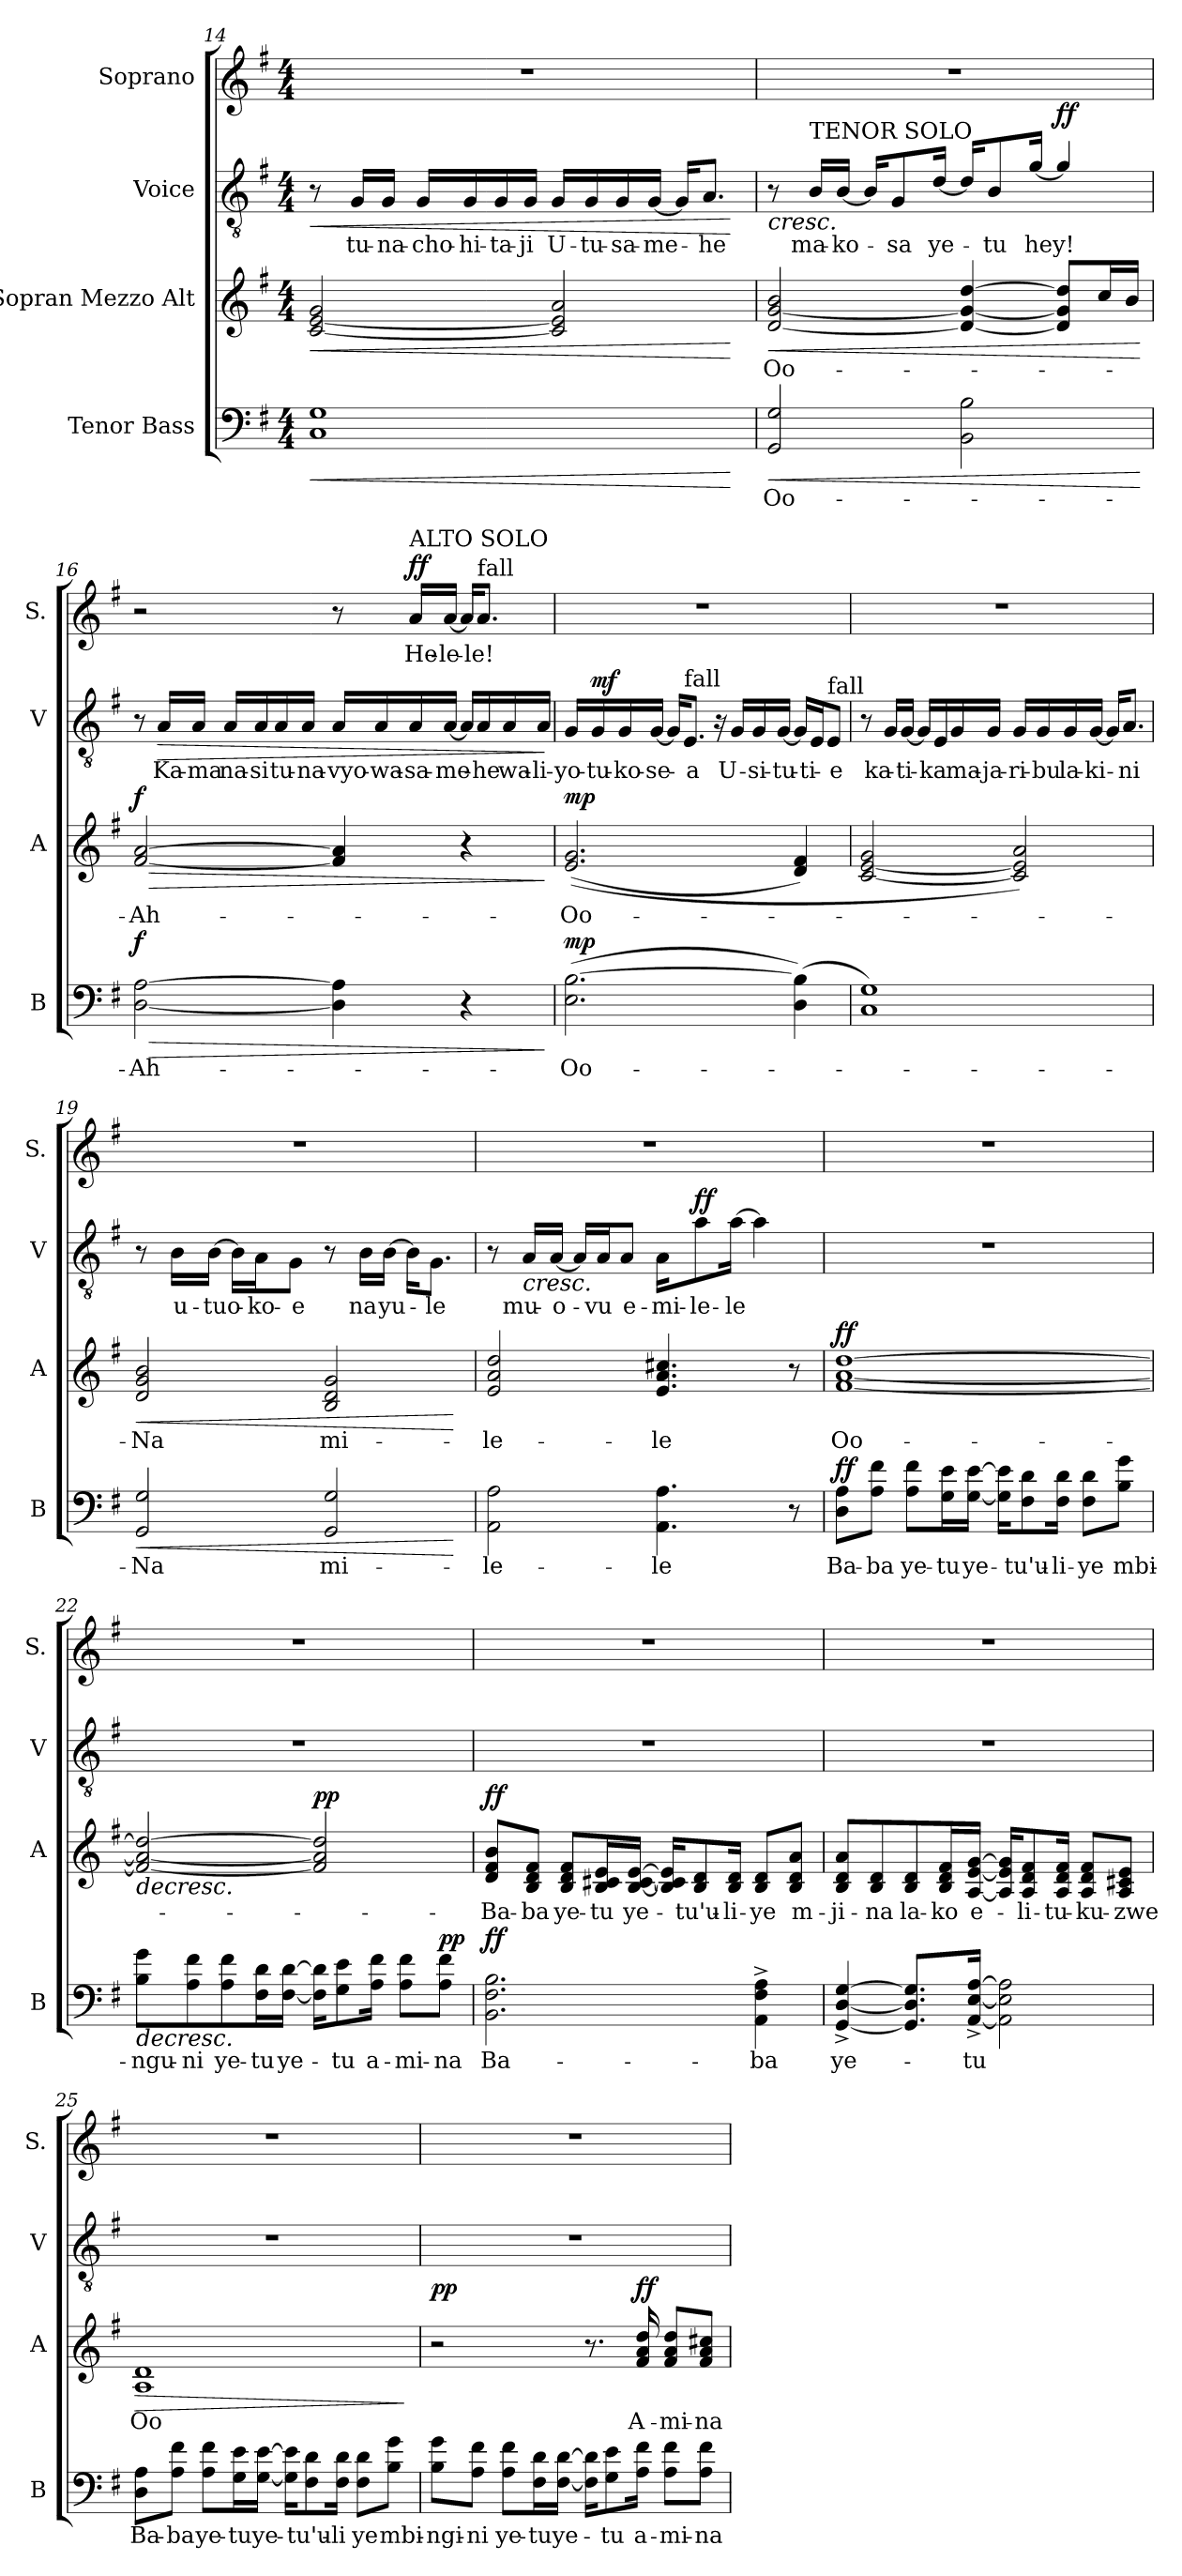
**kern	**text	**dynam	**kern	**text	**dynam	**kern	**text	**dynam	**kern	**text	**dynam
*part4	*part4	*part4	*part3	*part3	*part3	*part2	*part2	*part2	*part1	*part1	*part1
*staff4	*staff4	*staff4	*staff3	*staff3	*staff3	*staff2	*staff2	*staff2	*staff1	*staff1	*staff1
*I"Tenor Bass	*	*	*I"Sopran Mezzo Alt	*	*	*I"Voice	*	*	*I"Soprano	*	*
*I'B	*	*	*I'A	*	*	*I'V	*	*	*I'S.	*	*
*clefF4	*	*	*clefG2	*	*	*clefGv2	*	*	*clefG2	*	*
*k[f#]	*	*	*k[f#]	*	*	*k[f#]	*	*	*k[f#]	*	*
*M4/4	*	*	*M4/4	*	*	*M4/4	*	*	*M4/4	*	*
=14	=14	=14	=14	=14	=14	=14	=14	=14	=14	=14	=14
!	!	!LO:HP:b	!	!	!LO:HP:b	!	!	!LO:HP:b	!	!	!
1C 1G	.	<	[2c/ [2e/ 2g/	.	<	8r	.	<	1r	.	.
.	.	.	.	.	.	16G/LL	tu-	.	.	.	.
.	.	.	.	.	.	16G/JJ	-na-	.	.	.	.
.	.	.	.	.	.	16G/LL	-cho-	.	.	.	.
.	.	.	.	.	.	16G/	-hi-	.	.	.	.
.	.	.	.	.	.	16G/	-ta-	.	.	.	.
.	.	.	.	.	.	16G/JJ	-ji	.	.	.	.
.	.	.	2c/] 2e/] 2a/	.	.	16G/LL	U-	.	.	.	.
.	.	.	.	.	.	16G/	-tu-	.	.	.	.
.	.	.	.	.	.	16G/	-sa-	.	.	.	.
.	.	.	.	.	.	[16G/JJ	-me-	.	.	.	.
.	.	.	.	.	.	16G/KL]	.	.	.	.	.
.	.	.	.	.	.	8.A/J	he	.	.	.	.
.	.	[	.	.	[	.	.	[	.	.	.
!!LO:LB:g=z
=15	=15	=15	=15	=15	=15	=15	=15	=15	=15	=15	=15
!	!	!LO:HP:b	!	!	!LO:HP:b	!	!	!LO:HP:b	!	!	!
2GG/ 2G/	-Oo-	<	[2d/ [2g/ 2b/	Oo-	<	8r	.	<	1r	.	.
!	!	!	!	!	!	!LO:TX:a:t=TENOR SOLO	!	!	!	!	!
.	.	.	.	.	.	16B/LL	ma-	.	.	.	.
.	.	.	.	.	.	[16B/JJ	-ko-	.	.	.	.
.	.	.	.	.	.	16B/KL]	.	.	.	.	.
.	.	.	.	.	.	8G/	-sa	.	.	.	.
.	.	.	.	.	.	[16d/Jk	ye-	.	.	.	.
2BB\ 2B\	.	.	4d/_ 4g/_ [4dd/	.	.	16d/KL]	.	.	.	.	.
.	.	.	.	.	.	8B/	-tu	.	.	.	.
.	.	.	.	.	.	[16g/Jk	hey!	.	.	.	.
!	!	!	!	!	!	!	!	!LO:DY:a	!	!	!
.	.	.	8d/] 8g/] 8dd/]L	.	.	4g/]	.	ff	.	.	.
.	.	.	16cc/L	.	.	.	.	.	.	.	.
.	.	.	16b/JJ	.	.	.	.	.	.	.	.
.	.	[	.	.	[	.	.	[	.	.	.
=16	=16	=16	=16	=16	=16	=16	=16	=16	=16	=16	=16
!	!	!LO:HP:b	!	!	!LO:HP:b	!	!	!	!	!	!
!	!	!LO:DY:n=1:a	!	!	!LO:DY:n=1:a	!	!	!	!	!	!
[2D\ [2A\	Ah-	> f	[2f#/ [2a/	-Ah-	> f	8r	.	.	2r	.	.
!	!	!	!	!	!	!	!	!LO:HP:b	!	!	!
.	.	.	.	.	.	16A/LL	Ka-	>	.	.	.
.	.	.	.	.	.	16A/JJ	-ma	.	.	.	.
.	.	.	.	.	.	16A/LL	na-	.	.	.	.
.	.	.	.	.	.	16A/	-si	.	.	.	.
.	.	.	.	.	.	16A/	tu-	.	.	.	.
.	.	.	.	.	.	16A/JJ	-na-	.	.	.	.
4D\] 4A\]	.	.	4f#/] 4a/]	.	.	16A/LL	vyo-	.	8r	.	.
.	.	.	.	.	.	16A/	-wa-	.	.	.	.
!	!	!	!	!	!	!	!	!	!LO:TX:a:t=ALTO SOLO	!	!
!	!	!	!	!	!	!	!	!	!	!	!LO:DY:a
.	.	.	.	.	.	16A/	-sa-	.	16a/LL	He-	ff
.	.	.	.	.	.	[16A/JJ	-me-	.	[16a/JJ	-le-	.
4r	.	.	4r	.	.	16A/LL]	.	.	16a/KL]	.	.
!	!	!	!	!	!	!	!	!	!LO:TX:a:t=fall	!	!
.	.	.	.	.	.	16A/	he	.	8.a/J	-le!	.
.	.	.	.	.	.	16A/	wa-	.	.	.	.
.	.	.	.	.	.	16A/JJ	-li-	.	.	.	.
.	.	]	.	.	]	.	.	]	.	.	.
!!LO:LB:g=z
=17	=17	=17	=17	=17	=17	=17	=17	=17	=17	=17	=17
!	!	!LO:DY:a	!	!	!LO:DY:a	!	!	!	!	!	!
(2.E\ [2.B\	Oo-	mp	((2.e/ 2.g/	Oo-	mp	16G/LL	-yo-	.	1r	.	.
!	!	!	!	!	!	!	!	!LO:DY:a	!	!	!
.	.	.	.	.	.	16G/	-tu-	mf	.	.	.
.	.	.	.	.	.	16G/	-ko-	.	.	.	.
.	.	.	.	.	.	[16G/JJ	-se-	.	.	.	.
.	.	.	.	.	.	16G/KL]	.	.	.	.	.
!	!	!	!	!	!	!LO:TX:a:t=fall	!	!	!	!	!
.	.	.	.	.	.	8.E/J	-a	.	.	.	.
.	.	.	.	.	.	16r	.	.	.	.	.
.	.	.	.	.	.	16G/LL	U-	.	.	.	.
.	.	.	.	.	.	16G/	-si-	.	.	.	.
.	.	.	.	.	.	[16G/JJ	-tu-	.	.	.	.
(4D\ 4B\])	.	.	4d/ 4f#/)	.	.	16G/LL]	.	.	.	.	.
.	.	.	.	.	.	16E/J	ti-	.	.	.	.
!	!	!	!	!	!	!LO:TX:a:t=fall	!	!	!	!	!
.	.	.	.	.	.	8E/J	-e	.	.	.	.
=18	=18	=18	=18	=18	=18	=18	=18	=18	=18	=18	=18
1C 1G)	.	.	[2c/ [2e/ 2g/	.	.	8r	.	.	1r	.	.
.	.	.	.	.	.	16G/LL	ka-	.	.	.	.
.	.	.	.	.	.	[16G/JJ	-ti-	.	.	.	.
.	.	.	.	.	.	16G/LL]	.	.	.	.	.
.	.	.	.	.	.	16E/	-ka	.	.	.	.
.	.	.	.	.	.	16G/	ma-	.	.	.	.
.	.	.	.	.	.	16G/JJ	-ja-	.	.	.	.
.	.	.	2c/] 2e/] 2a/)	.	.	16G/LL	-ri-	.	.	.	.
.	.	.	.	.	.	16G/	-bu	.	.	.	.
.	.	.	.	.	.	16G/	la-	.	.	.	.
.	.	.	.	.	.	[16G/JJ	-ki-	.	.	.	.
.	.	.	.	.	.	16G/KL]	.	.	.	.	.
.	.	.	.	.	.	8.A/J	-ni	.	.	.	.
!!LO:PB:g=z
=19	=19	=19	=19	=19	=19	=19	=19	=19	=19	=19	=19
!	!	!LO:HP:b	!	!	!LO:HP:b	!	!	!	!	!	!
2GG/ 2G/	Na	<	2d/ 2g/ 2b/	Na	<	8r	.	.	1r	.	.
.	.	.	.	.	.	16B\LL	u-	.	.	.	.
.	.	.	.	.	.	[16B\JJ	-tuo-	.	.	.	.
.	.	.	.	.	.	16B\LL]	.	.	.	.	.
.	.	.	.	.	.	16A\J	-ko-	.	.	.	.
.	.	.	.	.	.	8G\J	-e	.	.	.	.
2GG/ 2G/	mi-	.	2B/ 2d/ 2g/	mi-	.	8r	.	.	.	.	.
.	.	.	.	.	.	16B\LL	na	.	.	.	.
.	.	.	.	.	.	[16B\JJ	yu-	.	.	.	.
.	.	.	.	.	.	16B\KL]	.	.	.	.	.
.	.	.	.	.	.	8.G\J	-le	.	.	.	.
.	.	[	.	.	[	.	.	.	.	.	.
=20	=20	=20	=20	=20	=20	=20	=20	=20	=20	=20	=20
2AA\ 2A\	-le-	.	2e/ 2a/ 2dd/	-le-	.	8r	.	.	1r	.	.
!	!	!	!	!	!	!	!	!LO:HP:b	!	!	!
.	.	.	.	.	.	16A/LL	mu-	<	.	.	.
.	.	.	.	.	.	[16A/JJ	-o-	.	.	.	.
.	.	.	.	.	.	16A/LL]	.	.	.	.	.
.	.	.	.	.	.	16A/J	-vu	.	.	.	.
.	.	.	.	.	.	8A/J	e-	.	.	.	.
4.AA\ 4.A\	-le	.	4.e/ 4.a/ 4.cc#X/	-le	.	16A\KL	-mi-	.	.	.	.
!	!	!	!	!	!	!	!	!LO:DY:a	!	!	!
.	.	.	.	.	.	8a\	-le-	ff	.	.	.
.	.	.	.	.	.	[16a\Jk	-le	.	.	.	.
.	.	.	.	.	.	4a\]	.	.	.	.	.
8r	.	.	8r	.	.	.	.	.	.	.	.
.	.	.	.	.	.	.	.	[	.	.	.
!!LO:LB:g=z
=21	=21	=21	=21	=21	=21	=21	=21	=21	=21	=21	=21
!	!	!LO:DY:a	!	!	!LO:DY:a	!	!	!	!	!	!
8D\ 8A\L	Ba-	ff	[1f# [1a [1dd	Oo-	ff	1r	.	.	1r	.	.
8A\ 8f#\J	-ba	.	.	.	.	.	.	.	.	.	.
8A\ 8f#\L	ye-	.	.	.	.	.	.	.	.	.	.
16G\ 16e\L	-tu	.	.	.	.	.	.	.	.	.	.
[16G\ [16e\JJ	ye-	.	.	.	.	.	.	.	.	.	.
16G\] 16e\]KL	.	.	.	.	.	.	.	.	.	.	.
8F#\ 8d\	-tu'u-	.	.	.	.	.	.	.	.	.	.
16F#\ 16d\Jk	-li-	.	.	.	.	.	.	.	.	.	.
8F#\ 8d\L	ye	.	.	.	.	.	.	.	.	.	.
8B\ 8g\J	mbi-	.	.	.	.	.	.	.	.	.	.
=22	=22	=22	=22	=22	=22	=22	=22	=22	=22	=22	=22
!	!	!LO:HP:b	!	!	!LO:HP:b	!	!	!	!	!	!
8B\ 8g\L	-ngu-	>	2f#/_ 2a/_ 2dd/_	.	>	1r	.	.	1r	.	.
8A\ 8f#\	-ni	.	.	.	.	.	.	.	.	.	.
8A\ 8f#\	ye-	.	.	.	.	.	.	.	.	.	.
16F#\ 16d\L	-tu	.	.	.	.	.	.	.	.	.	.
[16F#\ [16d\JJ	ye-	.	.	.	.	.	.	.	.	.	.
!	!	!	!	!	!LO:DY:a	!	!	!	!	!	!
16F#\] 16d\]KL	.	.	2f#/] 2a/] 2dd/]	.	pp	.	.	.	.	.	.
8G\ 8e\	-tu	.	.	.	.	.	.	.	.	.	.
16A\ 16f#\Jk	a-	.	.	.	.	.	.	.	.	.	.
8A\ 8f#\L	-mi-	.	.	.	.	.	.	.	.	.	.
!	!	!LO:DY:a	!	!	!	!	!	!	!	!	!
8A\ 8f#\J	-na	pp	.	.	.	.	.	.	.	.	.
.	.	]	.	.	]	.	.	.	.	.	.
!!LO:LB:g=z
=23	=23	=23	=23	=23	=23	=23	=23	=23	=23	=23	=23
!	!	!LO:DY:a	!	!	!LO:DY:a	!	!	!	!	!	!
2.BB\ 2.F#\ 2.B\	Ba-	ff	8d/ 8f#/ 8b/L	Ba-	ff	1r	.	.	1r	.	.
.	.	.	8B/ 8d/ 8f#/J	-ba	.	.	.	.	.	.	.
.	.	.	8B/ 8d/ 8f#/L	ye-	.	.	.	.	.	.	.
.	.	.	16B/ 16c#X/ 16e/L	-tu	.	.	.	.	.	.	.
.	.	.	[16B/ [16c#/ [16e/JJ	ye-	.	.	.	.	.	.	.
.	.	.	16B/] 16c#/] 16e/]KL	.	.	.	.	.	.	.	.
.	.	.	8B/ 8d/	-tu'u-	.	.	.	.	.	.	.
.	.	.	16B/ 16d/Jk	-li-	.	.	.	.	.	.	.
4AA\^ 4F#\^ 4A\^	-ba	.	8B/ 8d/L	-ye	.	.	.	.	.	.	.
.	.	.	8B/ 8d/ 8a/J	m-	.	.	.	.	.	.	.
=24	=24	=24	=24	=24	=24	=24	=24	=24	=24	=24	=24
[4GG/^ [4D/^ [4G/^	ye-	.	8B/ 8d/ 8a/L	-ji-	.	1r	.	.	1r	.	.
.	.	.	8B/ 8d/	-na	.	.	.	.	.	.	.
8.GG/] 8.D/] 8.G/]L	.	.	8B/ 8d/	la-	.	.	.	.	.	.	.
.	.	.	16B/ 16d/ 16f#/L	-ko	.	.	.	.	.	.	.
[16AA/^ [16E/^ [16A/^Jk	-tu	.	[16A/ [16e/ [16g/JJ	e-	.	.	.	.	.	.	.
2AA\] 2E\] 2A\]	.	.	16A/] 16e/] 16g/]KL	.	.	.	.	.	.	.	.
.	.	.	8A/ 8d/ 8f#/	-li-	.	.	.	.	.	.	.
.	.	.	16A/ 16d/ 16f#/Jk	-tu-	.	.	.	.	.	.	.
.	.	.	8A/ 8d/ 8f#/L	-ku-	.	.	.	.	.	.	.
.	.	.	8A/ 8c#X/ 8e/J	-zwe	.	.	.	.	.	.	.
!!LO:PB:g=z
=25	=25	=25	=25	=25	=25	=25	=25	=25	=25	=25	=25
!	!	!	!	!	!LO:HP:b	!	!	!	!	!	!
8D\ 8A\L	Ba-	.	1A 1d	Oo	>	1r	.	.	1r	.	.
8A\ 8f#\J	-ba	.	.	.	.	.	.	.	.	.	.
8A\ 8f#\L	ye-	.	.	.	.	.	.	.	.	.	.
16G\ 16e\L	-tu	.	.	.	.	.	.	.	.	.	.
[16G\ [16e\JJ	ye-	.	.	.	.	.	.	.	.	.	.
16G\] 16e\]KL	.	.	.	.	.	.	.	.	.	.	.
8F#\ 8d\	tu'u-	.	.	.	.	.	.	.	.	.	.
16F#\ 16d\Jk	-li	.	.	.	.	.	.	.	.	.	.
8F#\ 8d\L	ye	.	.	.	.	.	.	.	.	.	.
8B\ 8g\J	mbi-	.	.	.	.	.	.	.	.	.	.
.	.	.	.	.	]	.	.	.	.	.	.
=26	=26	=26	=26	=26	=26	=26	=26	=26	=26	=26	=26
!	!	!	!	!	!LO:DY:a	!	!	!	!	!	!
8B\ 8g\L	-ngi-	.	2r	.	pp	1r	.	.	1r	.	.
8A\ 8f#\J	-ni	.	.	.	.	.	.	.	.	.	.
8A\ 8f#\L	ye-	.	.	.	.	.	.	.	.	.	.
16F#\ 16d\L	-tu	.	.	.	.	.	.	.	.	.	.
[16F#\ [16d\JJ	ye-	.	.	.	.	.	.	.	.	.	.
16F#\] 16d\]KL	.	.	8.r	.	.	.	.	.	.	.	.
8G\ 8e\	-tu	.	.	.	.	.	.	.	.	.	.
!	!	!	!	!	!LO:DY:a	!	!	!	!	!	!
16A\ 16f#\Jk	a-	.	16f#/ 16a/ 16dd/	A-	ff	.	.	.	.	.	.
8A\ 8f#\L	-mi-	.	8f#/ 8a/ 8dd/L	-mi-	.	.	.	.	.	.	.
8A\ 8f#\J	-na	.	8f#/ 8a/ 8cc#X/J	-na	.	.	.	.	.	.	.
=	=	=	=	=	=	=	=	=	=	=	=
*-	*-	*-	*-	*-	*-	*-	*-	*-	*-	*-	*-
